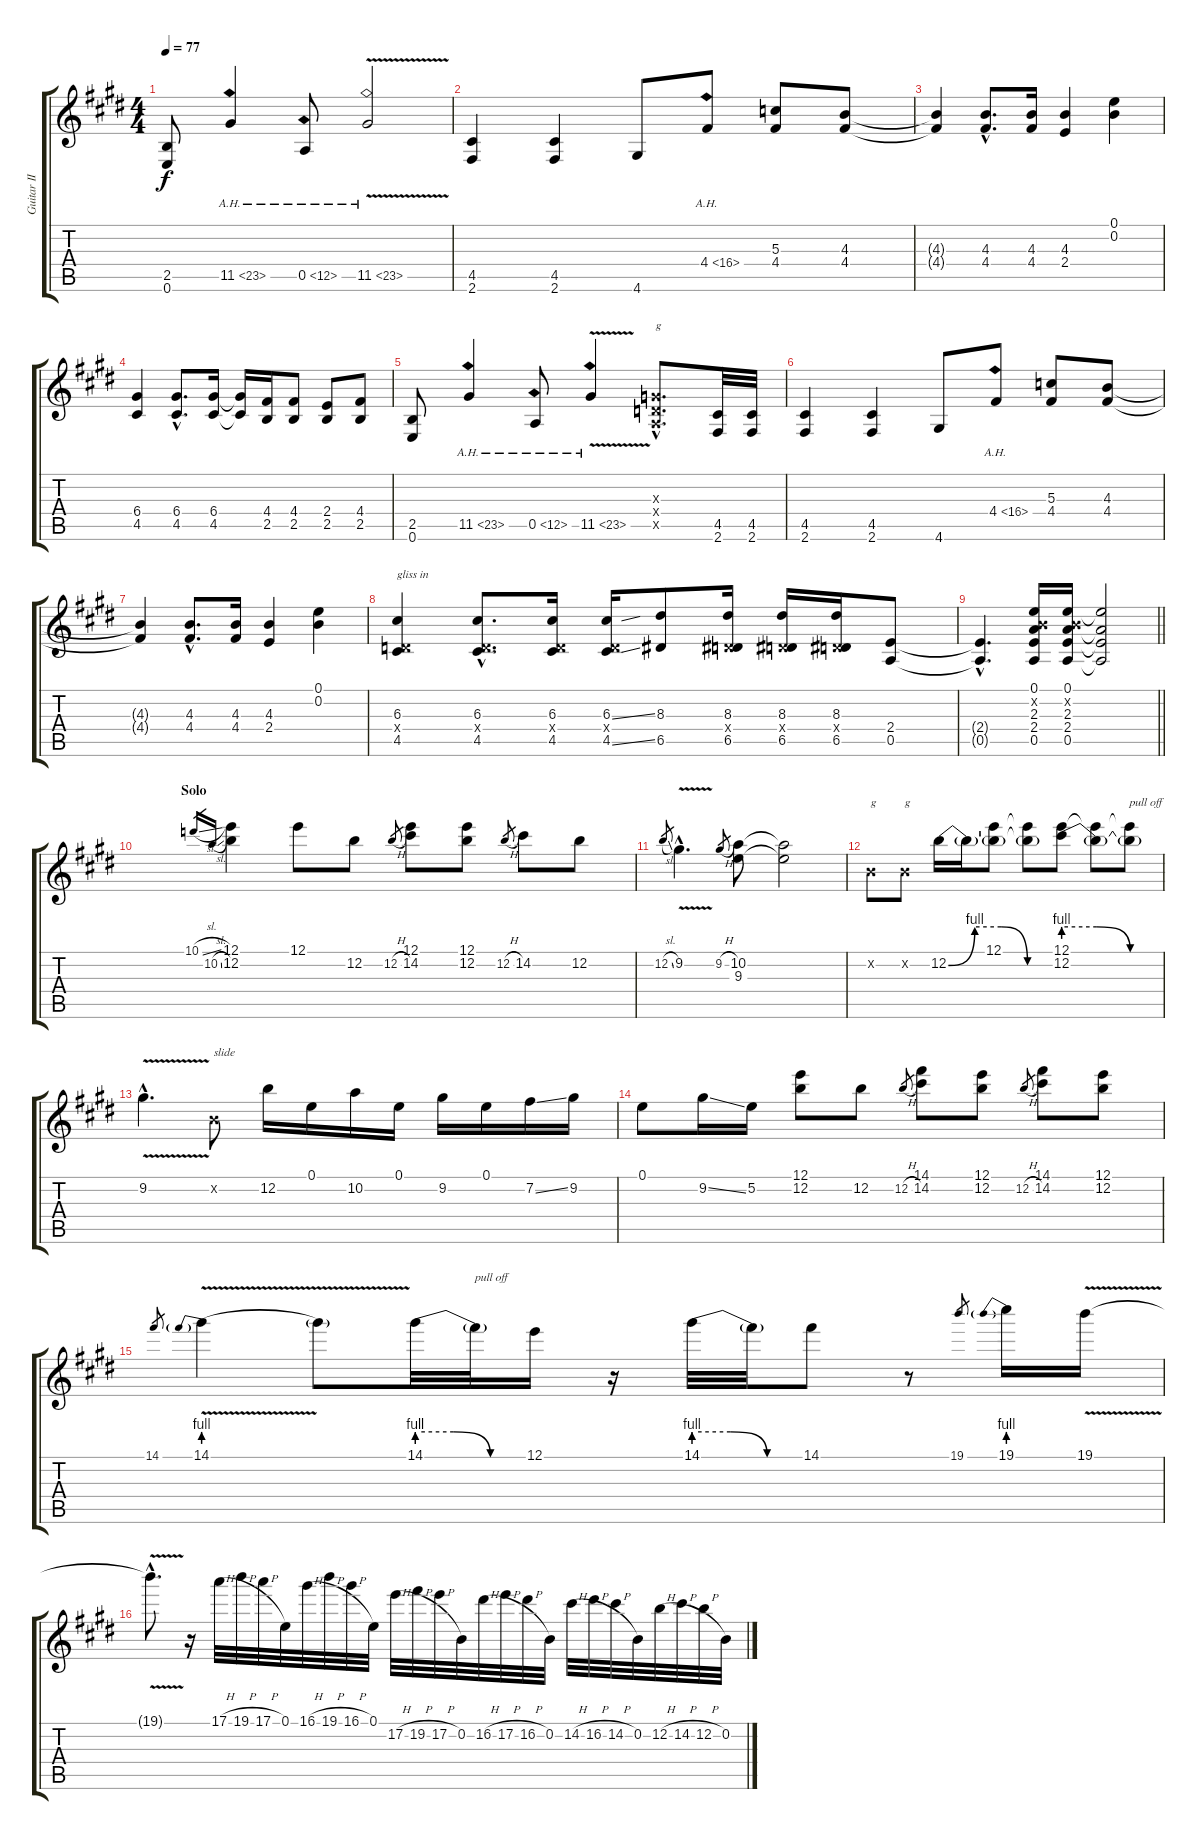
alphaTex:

\track ("Guitar II" "Guitar II") {instrument distortionguitar}
\staff {score tabs}
\tuning (E4 B3 G3 D3 A2 E2) {hide}
\ts (4 4)
\tempo 77
\clef g2
\ks e
(2.5 0.6).8{dy f} 11.5{ah 12}.4 0.5{ah 12}.8 11.5{ah 12 v}.2 |
(4.5 2.6).4 (4.5 2.6).4 4.6.8 4.4{ah 12}.8 (5.3 4.4).8 (4.3 4.4).8 |
(4.3{t} 4.4{t}).4 (4.3{hac} 4.4{hac}).8{d} (4.3 4.4).16 (4.3 2.4).4 (0.1 0.2).4 |
(6.4 4.5).4 (6.4{hac} 4.5{hac}).8{d} (6.4 4.5).16 (6.4{t} 4.5{t}).16 (4.4 2.5).16 (4.4 2.5).8 (2.4 2.5).8 (4.4 2.5).8 |
(2.5 0.6).8 11.5{ah 12}.4 0.5{ah 12}.8 11.5{ah 12 v}.4 (0.3{hac x} 0.4{hac x} 0.5{hac x}).8{d txt "g"} (4.5 2.6).32 (4.5 2.6).32 |
(4.5 2.6).4 (4.5 2.6).4 4.6.8 4.4{ah 12}.8 (5.3 4.4).8 (4.3 4.4).8 |
(4.3{t} 4.4{t}).4 (4.3{hac} 4.4{hac}).8{d} (4.3 4.4).16 (4.3 2.4).4 (0.1 0.2).4 |
(6.3 0.4{x} 4.5).4{txt "gliss in"} (6.3{hac} 0.4{hac x} 4.5{hac}).8{d} (6.3 0.4{x} 4.5).16 (6.3{ss} 0.4{x} 4.5{ss}).16 (8.3 6.5).8 (8.3 0.4{x} 6.5).16 (8.3 0.4{x} 6.5).16 (8.3 0.4{x} 6.5).16 (2.4 0.5).8 |
\barLineRight lightlight
(2.4{hac t} 0.5{hac t}).4{d} (0.1 0.2{x} 2.3 2.4 0.5).16 (0.1 0.2{x} 2.3 2.4 0.5).16 (0.1{t} 2.3{t} 2.4{t} 0.5{t}).2 |
\section ("" "Solo")
10.1{sl}.16{gr} 10.2{sl}.16{gr} (12.1 12.2).4{volume 16 balance 8} 12.1.8 12.2.8 12.2{h}.8{gr} (12.1 14.2).8 (12.1 12.2).8 12.2{h}.8{gr} 14.2.8 12.2.8 |
12.2{sl}.8{gr} 9.2{v hac}.4{d} 9.2{h}.8{gr} (10.2 9.3).8 (10.2{t} 9.3{t}).2 |
0.2{x}.8{txt "g"} 0.2{x}.8{txt "g"} 12.2{be (custom 0 0 15 4 30 4 45 0 60 0)}.16 12.2{t}.16 (12.1 12.2{t}).8 (12.1{t} 12.2{t}).8 (12.1 12.2{be (custom 0 4 20 4 40 0 60 0)}).8 (12.1{t} 12.2{t}).8 (12.1{t} 12.2{t}).8{txt "pull off"} |
9.2{v hac}.4{d} 0.2{x}.8{txt "slide"} 12.2.16 0.1.16 10.2.16 0.1.16 9.2.16 0.1.16 7.2{ss}.16 9.2.16 |
0.1.8 9.2{ss}.16 5.2.16 (12.1 12.2).8 12.2.8 12.2{h}.8{gr} (14.1 14.2).8 (12.1 12.2).8 12.2{h}.8{gr} (14.1 14.2).8 (12.1 12.2).8 |
14.1.8{gr} 14.1{be (prebend 0 4 60 4) v}.4 14.1{t}.8 14.1{be (custom 0 4 20 4 40 0 60 0)}.32 14.1{t}.32{txt "pull off"} 12.1.16 r.16 14.1{be (custom 0 4 20 4 40 0 60 0)}.32 14.1{t}.32 14.1.8 r.8 19.1.8{gr} 19.1{be (prebend 0 4 60 4)}.16 19.1{v}.16 |
19.1{hac t}.8{d} r.16 17.1{h}.32 19.1{h}.32 17.1{h}.32 0.1.32 16.1{h}.32 19.1{h}.32 16.1{h}.32 0.1.32 17.2{h}.32 19.2{h}.32 17.2{h}.32 0.2.32 16.2{h}.32 17.2{h}.32 16.2{h}.32 0.2.32 14.2{h}.32 16.2{h}.32 14.2{h}.32 0.2.32 12.2{h}.32 14.2{h}.32 12.2{h}.32 0.2.32
